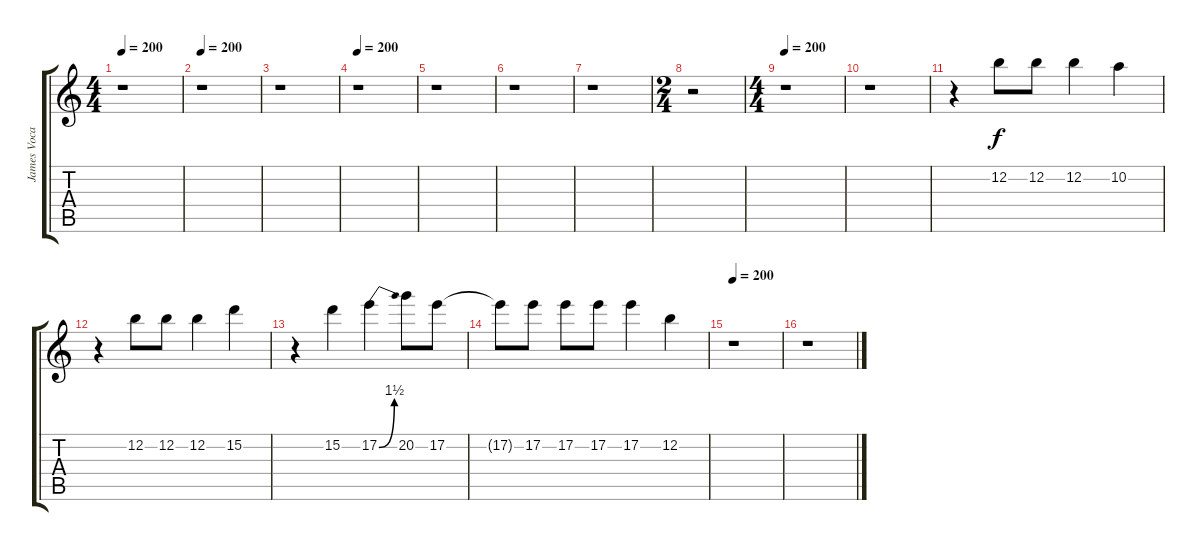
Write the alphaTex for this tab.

\track ("James Vocals" "James Voca") {instrument sopranosax}
\staff {score tabs}
\tuning (E5 B4 G4 D4 A3 E3) {hide}
\ts (4 4)
\tempo 200
\clef g2
\ks c
r.1{dy ppp} |
\tempo 200
r.1 |
r.1 |
\tempo 200
r.1 |
r.1 |
r.1 |
r.1 |
\ts (2 4)
r.2 |
\ts (4 4)
\tempo 200
r.1 |
r.1 |
r.4 12.2.8{dy f} 12.2.8 12.2.4 10.2.4 |
r.4 12.2.8 12.2.8 12.2.4 15.2.4 |
r.4 15.2.4 17.2{be (bend 0 0 60 6)}.4 20.2.8 17.2.8 |
17.2{t}.8 17.2.8 17.2.8 17.2.8 17.2.4 12.2.4 |
\tempo 200
r.1 |
r.1
